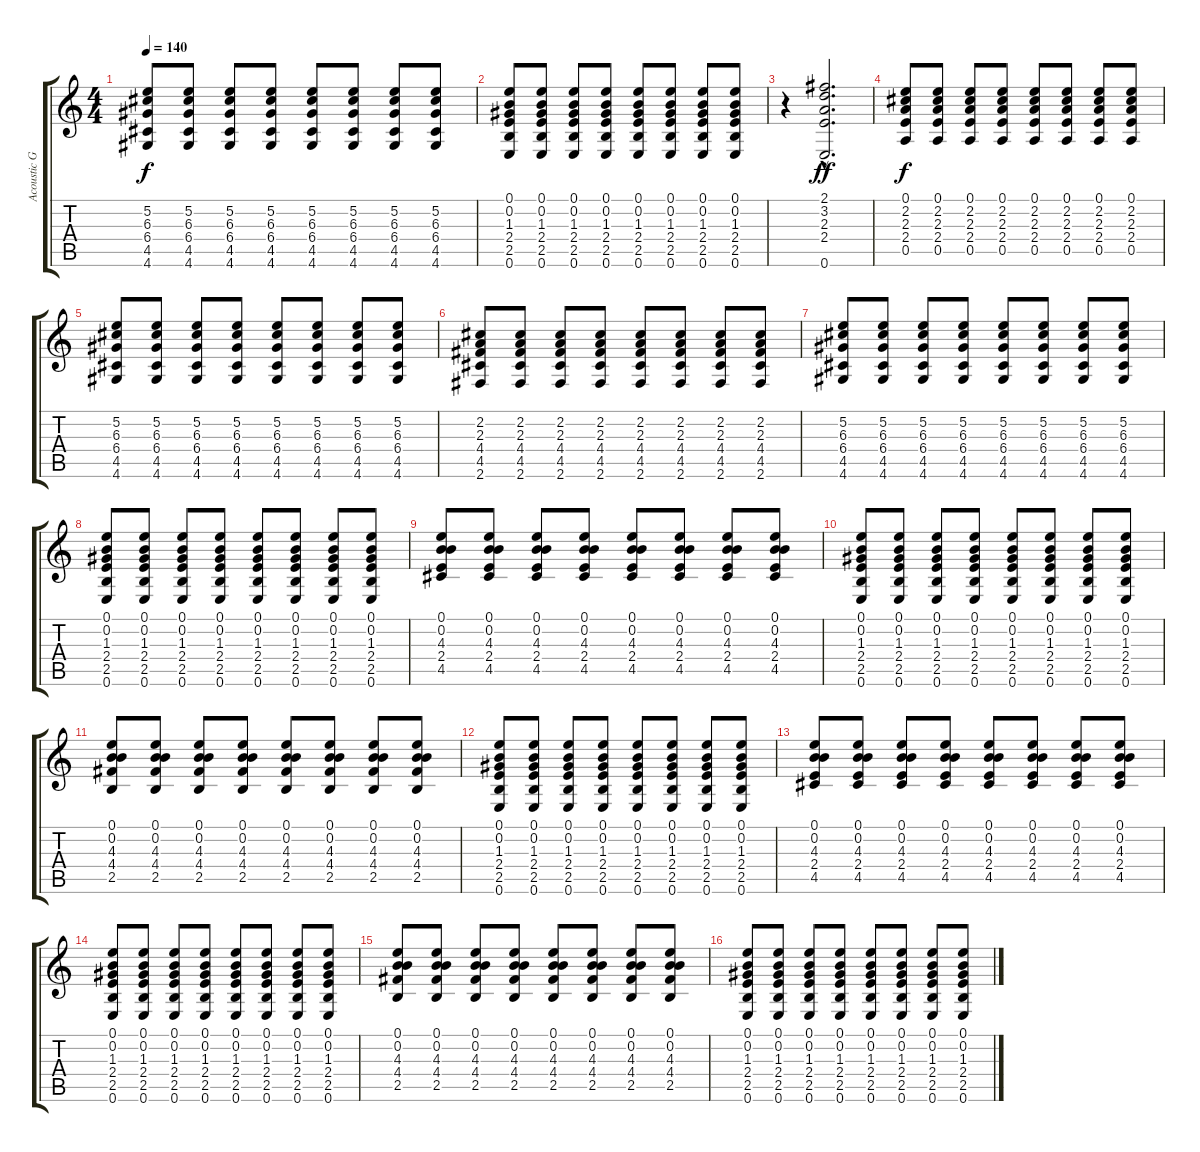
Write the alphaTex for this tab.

\track ("Acoustic Guitar" "Acoustic G") {instrument acousticguitarnylon}
\staff {score tabs}
\tuning (E4 B3 G3 D3 A2 E2) {hide}
\ts (4 4)
\tempo 140
\clef g2
\ks c
(5.2 6.3 6.4 4.5 4.6).8{dy f} (5.2 6.3 6.4 4.5 4.6).8 (5.2 6.3 6.4 4.5 4.6).8 (5.2 6.3 6.4 4.5 4.6).8 (5.2 6.3 6.4 4.5 4.6).8 (5.2 6.3 6.4 4.5 4.6).8 (5.2 6.3 6.4 4.5 4.6).8 (5.2 6.3 6.4 4.5 4.6).8 |
(0.1 0.2 1.3 2.4 2.5 0.6).8 (0.1 0.2 1.3 2.4 2.5 0.6).8 (0.1 0.2 1.3 2.4 2.5 0.6).8 (0.1 0.2 1.3 2.4 2.5 0.6).8 (0.1 0.2 1.3 2.4 2.5 0.6).8 (0.1 0.2 1.3 2.4 2.5 0.6).8 (0.1 0.2 1.3 2.4 2.5 0.6).8 (0.1 0.2 1.3 2.4 2.5 0.6).8 |
r.4 (2.1{hac} 3.2{hac} 2.3{hac} 2.4{hac} 0.6{hac}).2{d dy ff} |
(0.1 2.2 2.3 2.4 0.5).8{dy f} (0.1 2.2 2.3 2.4 0.5).8 (0.1 2.2 2.3 2.4 0.5).8 (0.1 2.2 2.3 2.4 0.5).8 (0.1 2.2 2.3 2.4 0.5).8 (0.1 2.2 2.3 2.4 0.5).8 (0.1 2.2 2.3 2.4 0.5).8 (0.1 2.2 2.3 2.4 0.5).8 |
(5.2 6.3 6.4 4.5 4.6).8 (5.2 6.3 6.4 4.5 4.6).8 (5.2 6.3 6.4 4.5 4.6).8 (5.2 6.3 6.4 4.5 4.6).8 (5.2 6.3 6.4 4.5 4.6).8 (5.2 6.3 6.4 4.5 4.6).8 (5.2 6.3 6.4 4.5 4.6).8 (5.2 6.3 6.4 4.5 4.6).8 |
(2.2 2.3 4.4 4.5 2.6).8 (2.2 2.3 4.4 4.5 2.6).8 (2.2 2.3 4.4 4.5 2.6).8 (2.2 2.3 4.4 4.5 2.6).8 (2.2 2.3 4.4 4.5 2.6).8 (2.2 2.3 4.4 4.5 2.6).8 (2.2 2.3 4.4 4.5 2.6).8 (2.2 2.3 4.4 4.5 2.6).8 |
(5.2 6.3 6.4 4.5 4.6).8 (5.2 6.3 6.4 4.5 4.6).8 (5.2 6.3 6.4 4.5 4.6).8 (5.2 6.3 6.4 4.5 4.6).8 (5.2 6.3 6.4 4.5 4.6).8 (5.2 6.3 6.4 4.5 4.6).8 (5.2 6.3 6.4 4.5 4.6).8 (5.2 6.3 6.4 4.5 4.6).8 |
(0.1 0.2 1.3 2.4 2.5 0.6).8 (0.1 0.2 1.3 2.4 2.5 0.6).8 (0.1 0.2 1.3 2.4 2.5 0.6).8 (0.1 0.2 1.3 2.4 2.5 0.6).8 (0.1 0.2 1.3 2.4 2.5 0.6).8 (0.1 0.2 1.3 2.4 2.5 0.6).8 (0.1 0.2 1.3 2.4 2.5 0.6).8 (0.1 0.2 1.3 2.4 2.5 0.6).8 |
(0.1 0.2 4.3 2.4 4.5).8 (0.1 0.2 4.3 2.4 4.5).8 (0.1 0.2 4.3 2.4 4.5).8 (0.1 0.2 4.3 2.4 4.5).8 (0.1 0.2 4.3 2.4 4.5).8 (0.1 0.2 4.3 2.4 4.5).8 (0.1 0.2 4.3 2.4 4.5).8 (0.1 0.2 4.3 2.4 4.5).8 |
(0.1 0.2 1.3 2.4 2.5 0.6).8 (0.1 0.2 1.3 2.4 2.5 0.6).8 (0.1 0.2 1.3 2.4 2.5 0.6).8 (0.1 0.2 1.3 2.4 2.5 0.6).8 (0.1 0.2 1.3 2.4 2.5 0.6).8 (0.1 0.2 1.3 2.4 2.5 0.6).8 (0.1 0.2 1.3 2.4 2.5 0.6).8 (0.1 0.2 1.3 2.4 2.5 0.6).8 |
(0.1 0.2 4.3 4.4 2.5).8 (0.1 0.2 4.3 4.4 2.5).8 (0.1 0.2 4.3 4.4 2.5).8 (0.1 0.2 4.3 4.4 2.5).8 (0.1 0.2 4.3 4.4 2.5).8 (0.1 0.2 4.3 4.4 2.5).8 (0.1 0.2 4.3 4.4 2.5).8 (0.1 0.2 4.3 4.4 2.5).8 |
(0.1 0.2 1.3 2.4 2.5 0.6).8 (0.1 0.2 1.3 2.4 2.5 0.6).8 (0.1 0.2 1.3 2.4 2.5 0.6).8 (0.1 0.2 1.3 2.4 2.5 0.6).8 (0.1 0.2 1.3 2.4 2.5 0.6).8 (0.1 0.2 1.3 2.4 2.5 0.6).8 (0.1 0.2 1.3 2.4 2.5 0.6).8 (0.1 0.2 1.3 2.4 2.5 0.6).8 |
(0.1 0.2 4.3 2.4 4.5).8 (0.1 0.2 4.3 2.4 4.5).8 (0.1 0.2 4.3 2.4 4.5).8 (0.1 0.2 4.3 2.4 4.5).8 (0.1 0.2 4.3 2.4 4.5).8 (0.1 0.2 4.3 2.4 4.5).8 (0.1 0.2 4.3 2.4 4.5).8 (0.1 0.2 4.3 2.4 4.5).8 |
(0.1 0.2 1.3 2.4 2.5 0.6).8 (0.1 0.2 1.3 2.4 2.5 0.6).8 (0.1 0.2 1.3 2.4 2.5 0.6).8 (0.1 0.2 1.3 2.4 2.5 0.6).8 (0.1 0.2 1.3 2.4 2.5 0.6).8 (0.1 0.2 1.3 2.4 2.5 0.6).8 (0.1 0.2 1.3 2.4 2.5 0.6).8 (0.1 0.2 1.3 2.4 2.5 0.6).8 |
(0.1 0.2 4.3 4.4 2.5).8 (0.1 0.2 4.3 4.4 2.5).8 (0.1 0.2 4.3 4.4 2.5).8 (0.1 0.2 4.3 4.4 2.5).8 (0.1 0.2 4.3 4.4 2.5).8 (0.1 0.2 4.3 4.4 2.5).8 (0.1 0.2 4.3 4.4 2.5).8 (0.1 0.2 4.3 4.4 2.5).8 |
(0.1 0.2 1.3 2.4 2.5 0.6).8 (0.1 0.2 1.3 2.4 2.5 0.6).8 (0.1 0.2 1.3 2.4 2.5 0.6).8 (0.1 0.2 1.3 2.4 2.5 0.6).8 (0.1 0.2 1.3 2.4 2.5 0.6).8 (0.1 0.2 1.3 2.4 2.5 0.6).8 (0.1 0.2 1.3 2.4 2.5 0.6).8 (0.1 0.2 1.3 2.4 2.5 0.6).8
